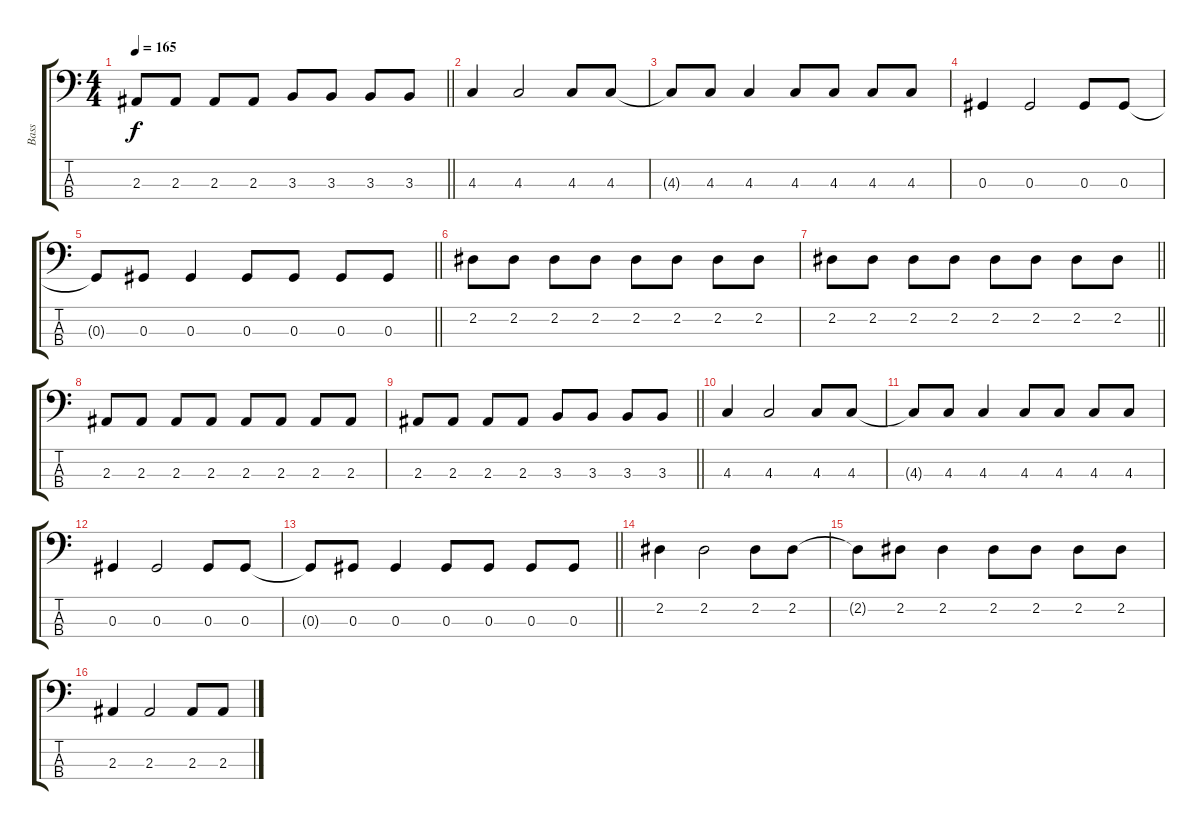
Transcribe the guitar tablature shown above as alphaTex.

\track ("Bass" "Bass") {instrument electricbassfinger}
\staff {score tabs}
\tuning (Gb2 Db2 Ab1 Eb1) {hide}
\ts (4 4)
\tempo 165
\clef f4
\barLineRight lightlight
\ks c
2.3.8{dy f} 2.3.8 2.3.8 2.3.8 3.3.8 3.3.8 3.3.8 3.3.8 |
4.3.4 4.3.2 4.3.8 4.3.8 |
4.3{t}.8 4.3.8 4.3.4 4.3.8 4.3.8 4.3.8 4.3.8 |
0.3.4 0.3.2 0.3.8 0.3.8 |
\barLineRight lightlight
0.3{t}.8 0.3.8 0.3.4 0.3.8 0.3.8 0.3.8 0.3.8 |
2.2.8 2.2.8 2.2.8 2.2.8 2.2.8 2.2.8 2.2.8 2.2.8 |
\barLineRight lightlight
2.2.8 2.2.8 2.2.8 2.2.8 2.2.8 2.2.8 2.2.8 2.2.8 |
2.3.8 2.3.8 2.3.8 2.3.8 2.3.8 2.3.8 2.3.8 2.3.8 |
\barLineRight lightlight
2.3.8 2.3.8 2.3.8 2.3.8 3.3.8 3.3.8 3.3.8 3.3.8 |
4.3.4 4.3.2 4.3.8 4.3.8 |
4.3{t}.8 4.3.8 4.3.4 4.3.8 4.3.8 4.3.8 4.3.8 |
0.3.4 0.3.2 0.3.8 0.3.8 |
\barLineRight lightlight
0.3{t}.8 0.3.8 0.3.4 0.3.8 0.3.8 0.3.8 0.3.8 |
2.2.4 2.2.2 2.2.8 2.2.8 |
2.2{t}.8 2.2.8 2.2.4 2.2.8 2.2.8 2.2.8 2.2.8 |
2.3.4 2.3.2 2.3.8 2.3.8
